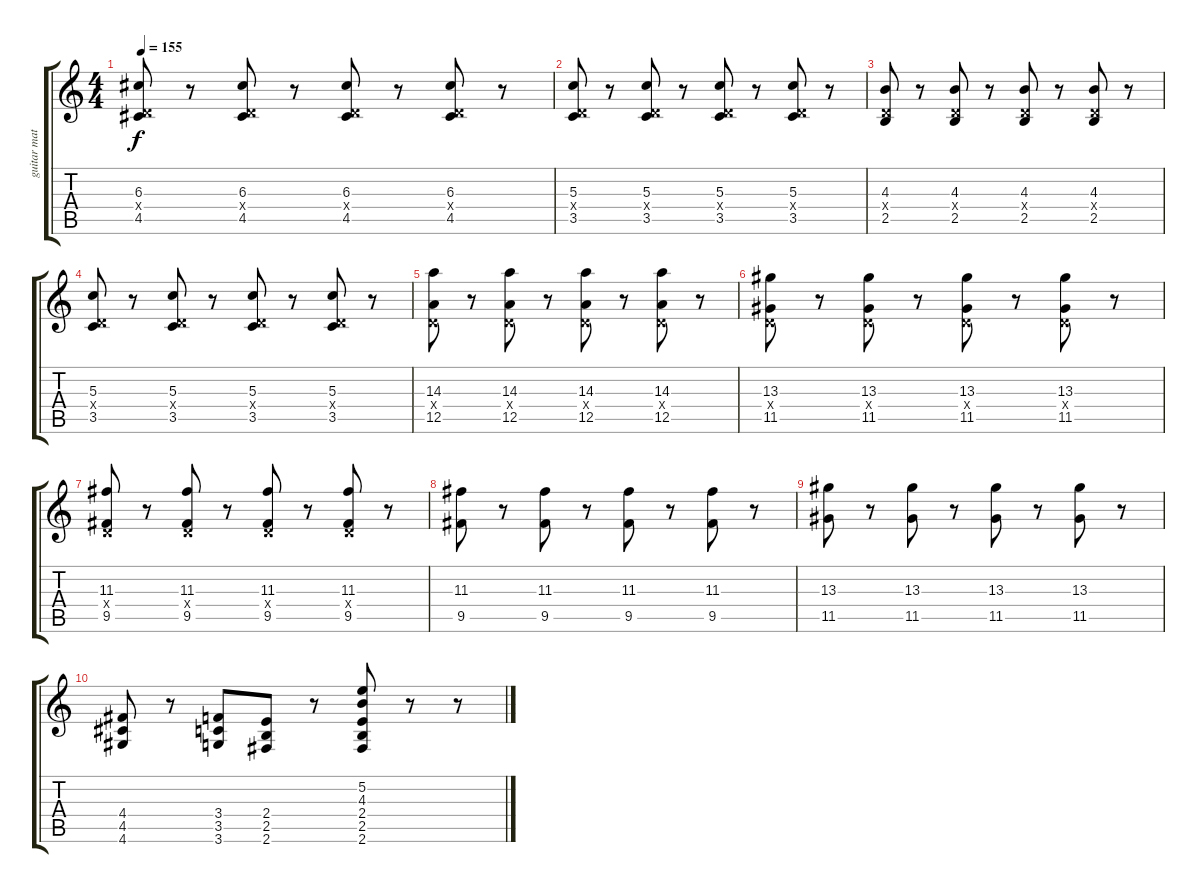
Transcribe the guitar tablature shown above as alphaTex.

\track ("guitar matt" "guitar mat") {instrument distortionguitar}
\staff {score tabs}
\tuning (E4 B3 G3 D3 A2 E2) {hide}
\ts (4 4)
\tempo 155
\clef g2
\ks c
(6.3 0.4{x} 4.5).8{dy f} r.8 (6.3 0.4{x} 4.5).8 r.8 (6.3 0.4{x} 4.5).8 r.8 (6.3 0.4{x} 4.5).8 r.8 |
(5.3 0.4{x} 3.5).8 r.8 (5.3 0.4{x} 3.5).8 r.8 (5.3 0.4{x} 3.5).8 r.8 (5.3 0.4{x} 3.5).8 r.8 |
(4.3 0.4{x} 2.5).8 r.8 (4.3 0.4{x} 2.5).8 r.8 (4.3 0.4{x} 2.5).8 r.8 (4.3 0.4{x} 2.5).8 r.8 |
(5.3 0.4{x} 3.5).8 r.8 (5.3 0.4{x} 3.5).8 r.8 (5.3 0.4{x} 3.5).8 r.8 (5.3 0.4{x} 3.5).8 r.8 |
(14.3 0.4{x} 12.5).8 r.8 (14.3 0.4{x} 12.5).8 r.8 (14.3 0.4{x} 12.5).8 r.8 (14.3 0.4{x} 12.5).8 r.8 |
(13.3 0.4{x} 11.5).8 r.8 (13.3 0.4{x} 11.5).8 r.8 (13.3 0.4{x} 11.5).8 r.8 (13.3 0.4{x} 11.5).8 r.8 |
(11.3 0.4{x} 9.5).8 r.8 (11.3 0.4{x} 9.5).8 r.8 (11.3 0.4{x} 9.5).8 r.8 (11.3 0.4{x} 9.5).8 r.8 |
(11.3 9.5).8 r.8 (11.3 9.5).8 r.8 (11.3 9.5).8 r.8 (11.3 9.5).8 r.8 |
(13.3 11.5).8 r.8 (13.3 11.5).8 r.8 (13.3 11.5).8 r.8 (13.3 11.5).8 r.8 |
(4.4 4.5 4.6).8 r.8 (3.4 3.5 3.6).8 (2.4 2.5 2.6).8 r.8 (5.2 4.3 2.4 2.5 2.6).8 r.8 r.8
